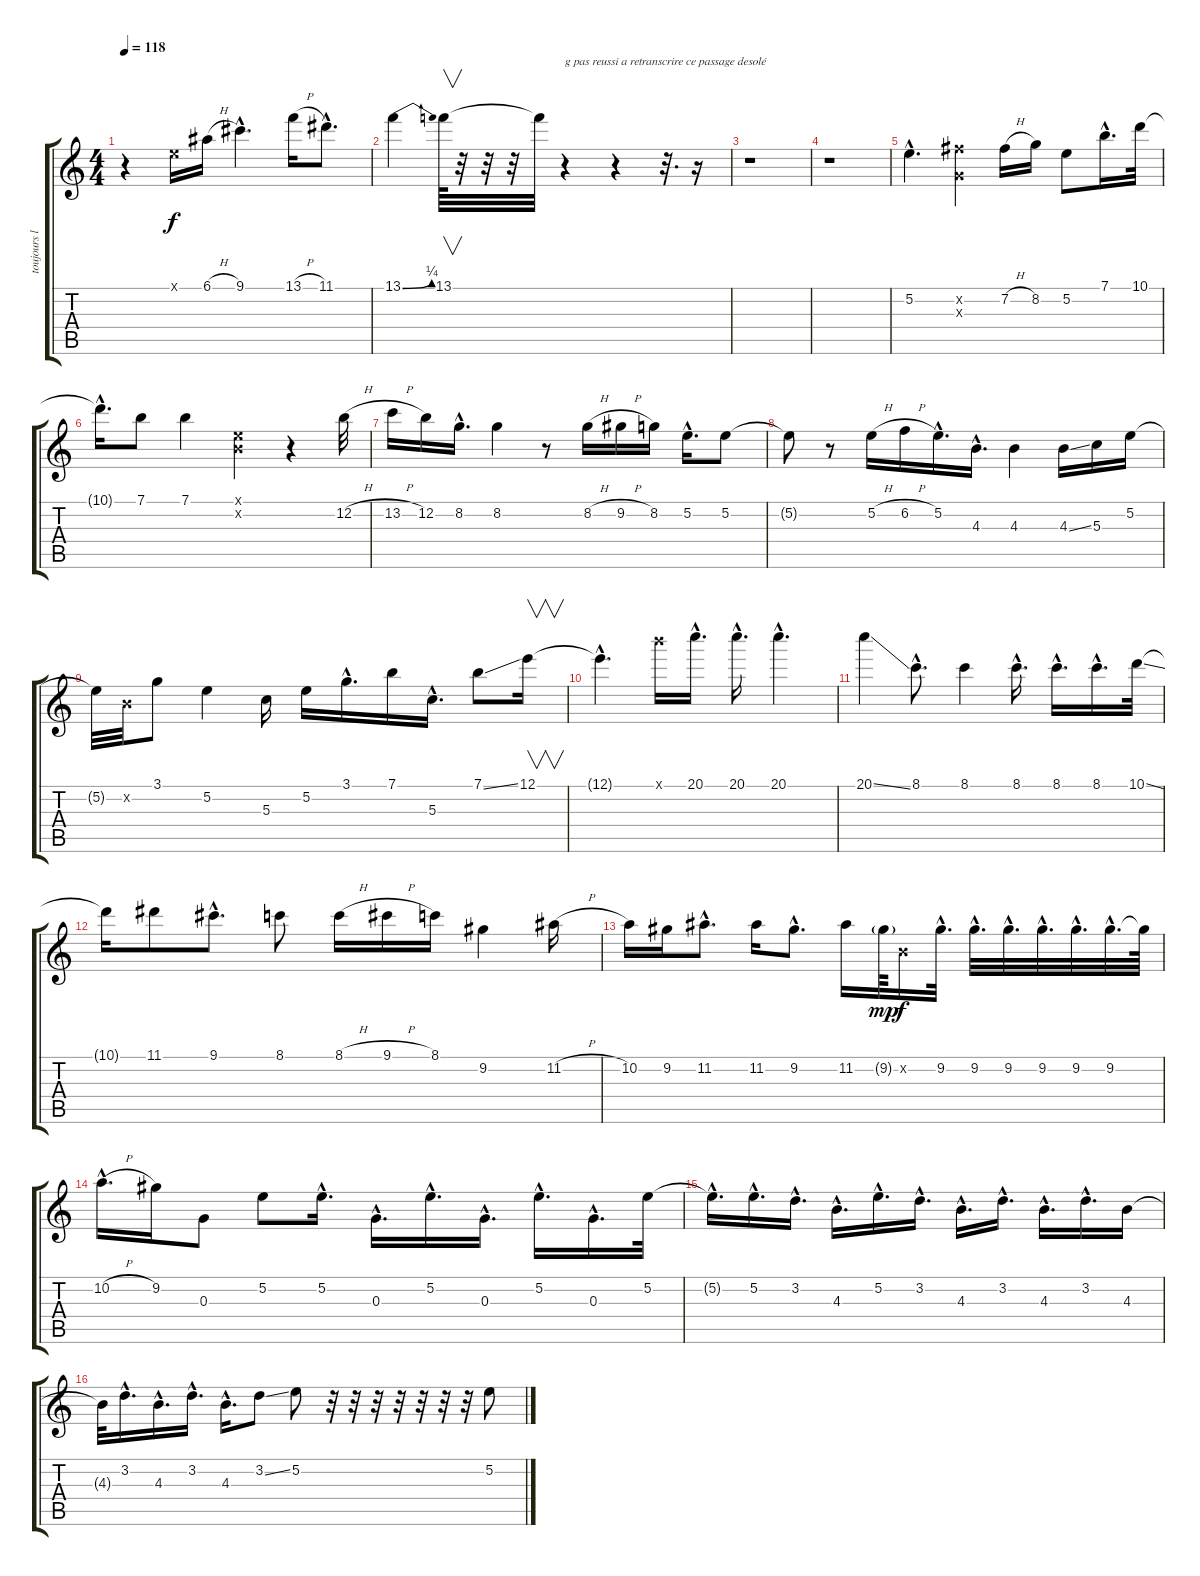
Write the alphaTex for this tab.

\track ("toujours lui" "toujours l") {instrument distortionguitar}
\staff {score tabs}
\tuning (E4 B3 G3 D3 A2 E2) {hide}
\ts (4 4)
\tempo 118
\clef g2
\ks c
r.4{dy f} 0.1{x}.16 6.1{h}.16 9.1{hac}.4{d} 13.1{h}.16 11.1{hac}.8{d} |
13.1{be (bend 0 0 60 1)}.4 13.1.64{v} r.32 r.32 r.32 13.1{t}.32 r.4{txt "g pas reussi a retranscrire ce passage desolé"} r.4 r.32{d} r.16 |
r.1 |
r.1 |
5.2{hac}.4{d} (7.2{x} 0.3{x}).4 7.2{h}.16 8.2.16 5.2.8 7.1{hac}.16{d} 10.1.32 |
10.1{hac t}.16{d} 7.1.8 7.1.4 (0.1{x} 0.2{x}).4 r.4 12.2{h}.32 |
13.2{h}.16 12.2.16 8.2{hac}.16{d} 8.2.4 r.8 8.2{h}.16 9.2{h}.16 8.2.16 5.2{hac}.16{d} 5.2.8 |
5.2{t}.8 r.8 5.2{h}.16 6.2{h}.16 5.2{hac}.16{d} 4.3{hac}.16{d} 4.3.4 4.3{ss}.16 5.3.16 5.2.16 |
5.2{t}.32 0.2{x}.32 3.1.8 5.2.4 5.3.16 5.2.16 3.1{hac}.16{d} 7.1.16 5.3{hac}.16{d} 7.1{ss}.8 12.1.16{v} |
12.1{hac t}.4{d} 19.1{x}.16 20.1{hac}.16{d} 20.1{hac}.16{d} 20.1{hac}.4{d} |
20.1{ss}.4 8.1{hac}.8{d} 8.1.4 8.1{hac}.16{d} 8.1{hac}.16{d} 8.1{hac}.16{d} 10.1{ss}.32 |
10.1{t}.16 11.1.8 9.1{hac}.8{d} 8.1.8 8.1{h}.16 9.1{h}.16 8.1.16 9.2.4 11.2{h}.16 |
10.2.16 9.2.16 11.2{hac}.8{d} 11.2.16 9.2{hac}.8{d} 11.2.16 9.2{g}.64{dy mp} 0.2{x}.16{dy f} 9.2{hac}.32{d} 9.2{hac}.32{d} 9.2{hac}.32{d} 9.2{hac}.32{d} 9.2{hac}.32{d} 9.2{hac}.32{d} 9.2{t}.64 |
10.2{h hac}.16{d} 9.2.16 0.3.8 5.2.8 5.2{hac}.16{d} 0.3{hac}.16{d} 5.2{hac}.16{d} 0.3{hac}.16{d} 5.2{hac}.16{d} 0.3{hac}.16{d} 5.2.32 |
5.2{hac t}.16{d} 5.2{hac}.16{d} 3.2{hac}.16{d} 4.3{hac}.16{d} 5.2{hac}.16{d} 3.2{hac}.16{d} 4.3{hac}.16{d} 3.2{hac}.16{d} 4.3{hac}.16{d} 3.2{hac}.16{d} 4.3.16 |
4.3{t}.32 3.2{hac}.16{d} 4.3{hac}.16{d} 3.2{hac}.16{d} 4.3{hac}.16{d} 3.2{ss}.8 5.2.8 r.32 r.32 r.32 r.32 r.32 r.32 r.32 5.2.8
